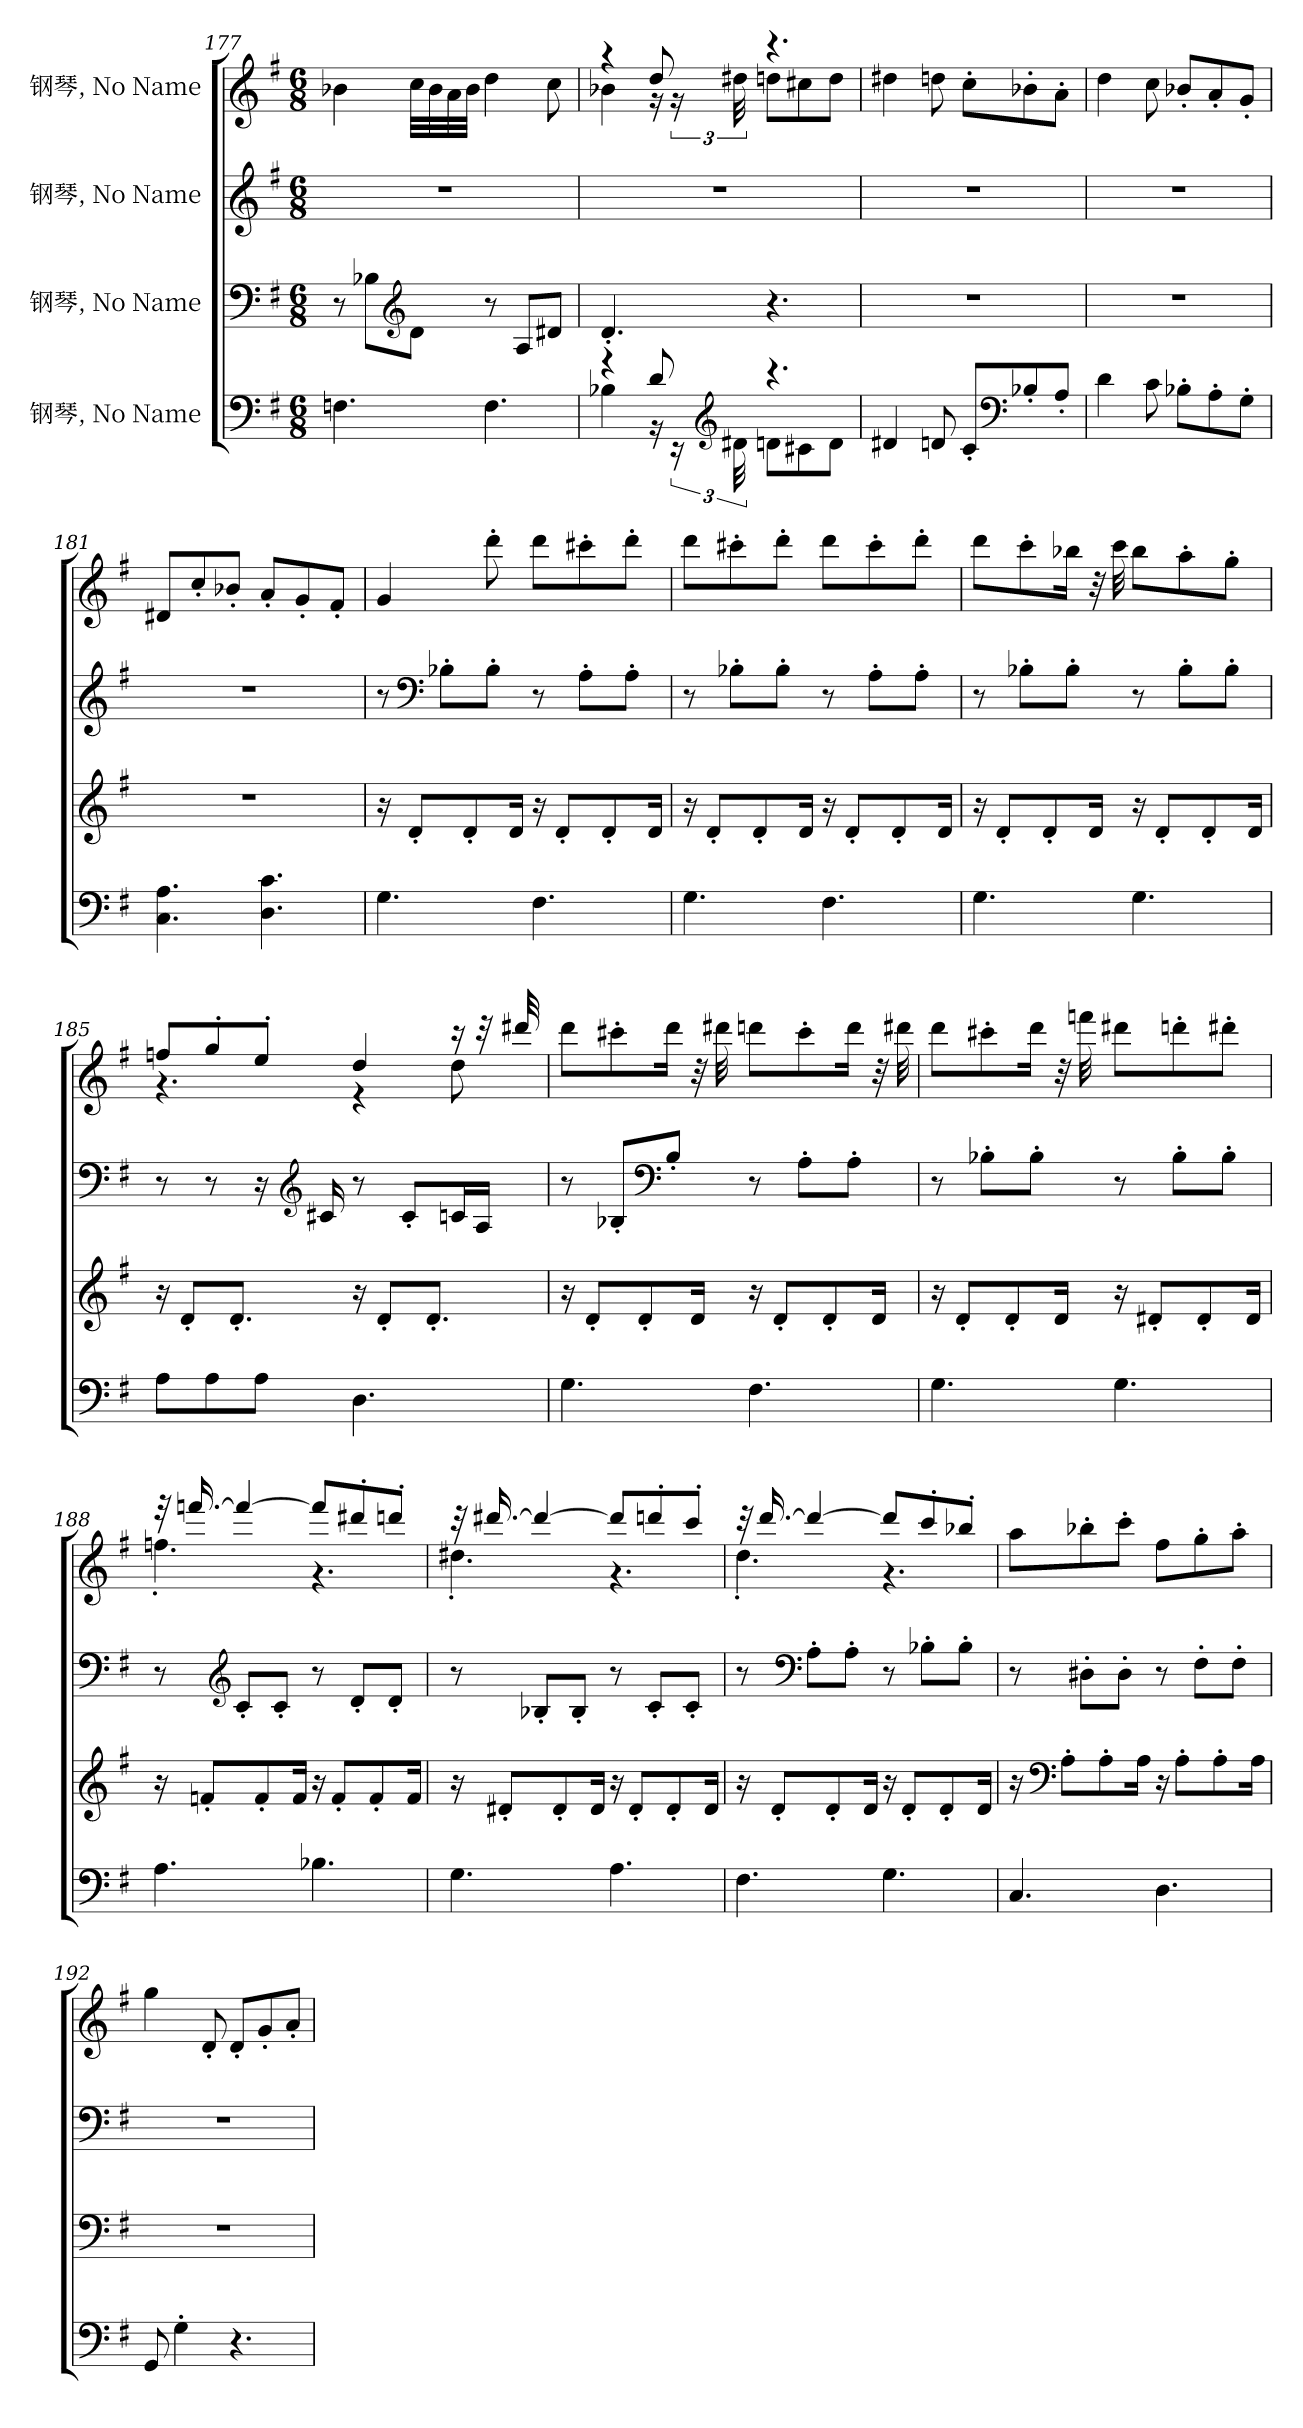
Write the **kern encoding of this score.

**kern	**kern	**kern	**kern
*part4	*part3	*part2	*part1
*staff4	*staff3	*staff2	*staff1
*I"钢琴, No Name	*I"钢琴, No Name	*I"钢琴, No Name	*I"钢琴, No Name
!!LO:PB:g=z
*clefF4	*clefF4	*clefG2	*clefG2
*k[f#]	*k[f#]	*k[f#]	*k[f#]
*M6/8	*M6/8	*M6/8	*M6/8
=177	=177	=177	=177
4.Fn\	8r	2.r	4b-X\
.	8B-X\L	.	.
*	*clefG2	*	*
.	8d\J	.	32cc\LLL
.	.	.	32b-\
.	.	.	32a\
.	.	.	32b-\JJJ
4.F\	8r	.	4dd\
.	8A/L	.	.
.	8d#X/J	.	8cc\
=178	=178	=178	=178
*	*	*	*MM120
*^	*	*	*^
4r	4B-X\	4.d'/	2.r	4r	4b-X\
8d/	16r	.	.	8dd/	16r
.	24r	.	.	.	24r
*clefG2	*	*	*	*	*
.	48d#X\	.	.	.	48dd#X\
4.r	8dn\L	4.r	.	4.r	8ddn\L
.	8c#X\	.	.	.	8cc#X\
.	8d\J	.	.	.	8dd\J
*v	*v	*	*	*v	*v
=179	=179	=179	=179
4d#X/	2.r	2.r	4dd#X\
8dn/	.	.	8ddn\
8c'/L	.	.	8cc'\L
*clefF4	*	*	*
8B-X'/	.	.	8b-X'\
8A'/J	.	.	8a'\J
=180	=180	=180	=180
4d\	2.r	2.r	4dd\
8c\	.	.	8cc\
8B-X'\L	.	.	8b-X'/L
8A'\	.	.	8a'/
8G'\J	.	.	8g'/J
!!LO:LB:g=z
=181	=181	=181	=181
4.C\ 4.A\	2.r	2.r	8d#X/L
.	.	.	8cc'/
.	.	.	8b-X'/J
4.D\ 4.c\	.	.	8a'/L
.	.	.	8g'/
.	.	.	8f#'/J
=182	=182	=182	=182
4.G\	16r	8r	4g/
.	8d'/L	.	.
*	*	*clefF4	*
.	.	8B-X'\L	.
.	8d'/	.	.
.	.	8B-'\J	8ddd'\
.	16d/Jk	.	.
4.F#\	16r	8r	8ddd\L
.	8d'/L	.	.
.	.	8A'\L	8ccc#X'\
.	8d'/	.	.
.	.	8A'\J	8ddd'\J
.	16d/Jk	.	.
=183	=183	=183	=183
4.G\	16r	8r	8ddd\L
.	8d'/L	.	.
.	.	8B-X'\L	8ccc#X'\
.	8d'/	.	.
.	.	8B-'\J	8ddd'\J
.	16d/Jk	.	.
4.F#\	16r	8r	8ddd\L
.	8d'/L	.	.
.	.	8A'\L	8ccc#'\
.	8d'/	.	.
.	.	8A'\J	8ddd'\J
.	16d/Jk	.	.
=184	=184	=184	=184
4.G\	16r	8r	8ddd\L
.	8d'/L	.	.
.	.	8B-X'\L	8ccc'\
.	8d'/	.	.
.	.	8B-'\J	16bb-X\Jk
.	16d/Jk	.	32r
.	.	.	32ccc\
4.G\	16r	8r	8bb-\L
.	8d'/L	.	.
.	.	8B-'\L	8aa'\
.	8d'/	.	.
.	.	8B-'\J	8gg'\J
.	16d/Jk	.	.
!!LO:LB:g=z
=185	=185	=185	=185
*	*	*	*^
8A\L	16r	8r	8ffn/L	4.r
.	8d'/L	.	.	.
8A\	.	8r	8gg'/	.
.	8.d'/J	.	.	.
8A\J	.	16r	8ee'/J	.
*	*	*clefG2	*	*
.	.	16c#X/	.	.
4.D\	16r	8r	4dd/	4r
.	8d'/L	.	.	.
.	.	8c#'/L	.	.
.	8.d'/J	.	.	.
.	.	16cn/L	16r	8dd\
*	*	*	*MM136	*
.	.	16A/JJ	32r	.
.	.	.	32ddd#X/	.
*	*	*	*v	*v
=186	=186	=186	=186
*	*	*	*MM138
4.G\	16r	8r	8ddd\L
.	8d'/L	.	.
.	.	8B-X'/L	8ccc#X'\
.	8d'/	.	.
*	*	*clefF4	*
.	.	8B-'/J	16ddd\Jk
.	16d/Jk	.	32r
.	.	.	32ddd#X\
4.F#\	16r	8r	8dddn\L
.	8d'/L	.	.
.	.	8A'\L	8ccc#'\
.	8d'/	.	.
.	.	8A'\J	16ddd\Jk
.	16d/Jk	.	32r
.	.	.	32ddd#X\
!!LO:PB:g=z
=187	=187	=187	=187
4.G\	16r	8r	8ddd\L
.	8d'/L	.	.
.	.	8B-X'\L	8ccc#X'\
.	8d'/	.	.
.	.	8B-'\J	16ddd\Jk
.	16d/Jk	.	32r
.	.	.	32fffn\
4.G\	16r	8r	8ddd#X\L
.	8d#X'/L	.	.
.	.	8B-'\L	8dddn'\
.	8d#'/	.	.
.	.	8B-'\J	8ddd#X'\J
.	16d#/Jk	.	.
=188	=188	=188	=188
*	*	*	*MM138
*	*	*	*^
4.A\	16r	8r	32r	4.ffn'\
.	.	.	[16.fffn/	.
.	8fn'/L	.	.	.
*	*	*clefG2	*	*
.	.	8c'/L	4fff/_	.
.	8f'/	.	.	.
.	.	8c'/J	.	.
.	16f/Jk	.	.	.
4.B-X\	16r	8r	8fff/L]	4.r
.	8f'/L	.	.	.
.	.	8d'/L	8ddd#X'/	.
.	8f'/	.	.	.
.	.	8d'/J	8dddn'/J	.
.	16f/Jk	.	.	.
=189	=189	=189	=189	=189
4.G\	16r	8r	32r	4.dd#X'\
.	.	.	[16.ddd#X/	.
.	8d#X'/L	.	.	.
.	.	8B-X'/L	4ddd#/_	.
.	8d#'/	.	.	.
.	.	8B-'/J	.	.
.	16d#/Jk	.	.	.
4.A\	16r	8r	8ddd#/L]	4.r
.	8d#'/L	.	.	.
.	.	8c'/L	8dddn'/	.
.	8d#'/	.	.	.
.	.	8c'/J	8ccc'/J	.
.	16d#/Jk	.	.	.
!!LO:LB:g=z	!!
=190	=190	=190	=190	=190
4.F#\	16r	8r	32r	4.dd'\
.	.	.	[16.ddd/	.
.	8d'/L	.	.	.
*	*	*clefF4	*	*
.	.	8A'\L	4ddd/_	.
.	8d'/	.	.	.
.	.	8A'\J	.	.
.	16d/Jk	.	.	.
4.G\	16r	8r	8ddd/L]	4.r
.	8d'/L	.	.	.
.	.	8B-X'\L	8ccc'/	.
.	8d'/	.	.	.
.	.	8B-'\J	8bb-X'/J	.
.	16d/Jk	.	.	.
*	*	*	*v	*v
=191	=191	=191	=191
4.C/	16r	8r	8aa\L
*	*clefF4	*	*
.	8A'\L	.	.
.	.	8D#X'\L	8bb-X'\
.	8A'\	.	.
.	.	8D#'\J	8ccc'\J
.	16A\Jk	.	.
4.D\	16r	8r	8ff#\L
.	8A'\L	.	.
.	.	8F#'\L	8gg'\
.	8A'\	.	.
.	.	8F#'\J	8aa'\J
.	16A\Jk	.	.
=192	=192	=192	=192
8GG/	2.r	2.r	4gg\
4G'\	.	.	.
.	.	.	8d'/
4.r	.	.	8d'/L
.	.	.	8g'/
.	.	.	8a'/J
=	=	=	=
*-	*-	*-	*-
